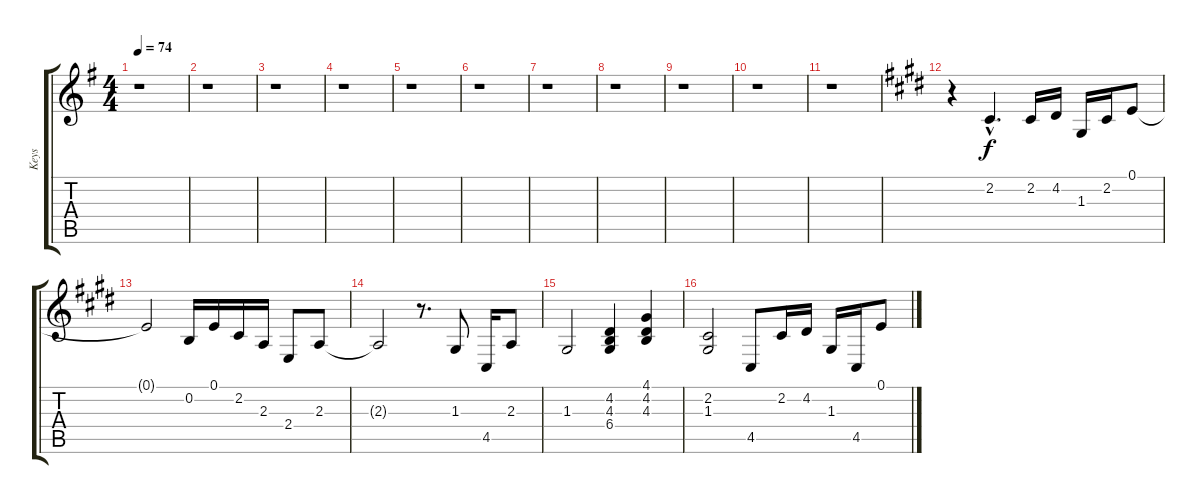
\track ("Keys" "Keys") {instrument acousticgrandpiano}
\staff {score tabs}
\tuning (E4 B3 G3 D3 A2 E2) {hide}
\ts (4 4)
\tempo 74
\clef g2
\ks g
r.1{dy f} |
r.1 |
r.1 |
r.1 |
r.1 |
r.1 |
r.1 |
r.1 |
r.1 |
r.1 |
r.1 |
\ks e
r.4{volume 14} 2.2{hac}.4{d} 2.2.16 4.2.16 1.3.16 2.2.16 0.1.8 |
0.1{t}.2 0.2.16 0.1.16 2.2.16 2.3.16 2.4.8 2.3.8 |
2.3{t}.2 r.8{d} 1.3.8 4.5.16 2.3.8 |
1.3.2 (4.2 4.3 6.4).4 (4.1 4.2 4.3).4 |
(2.2 1.3).2 4.5.8 2.2.16 4.2.16 1.3.16 4.5.16 0.1.8
